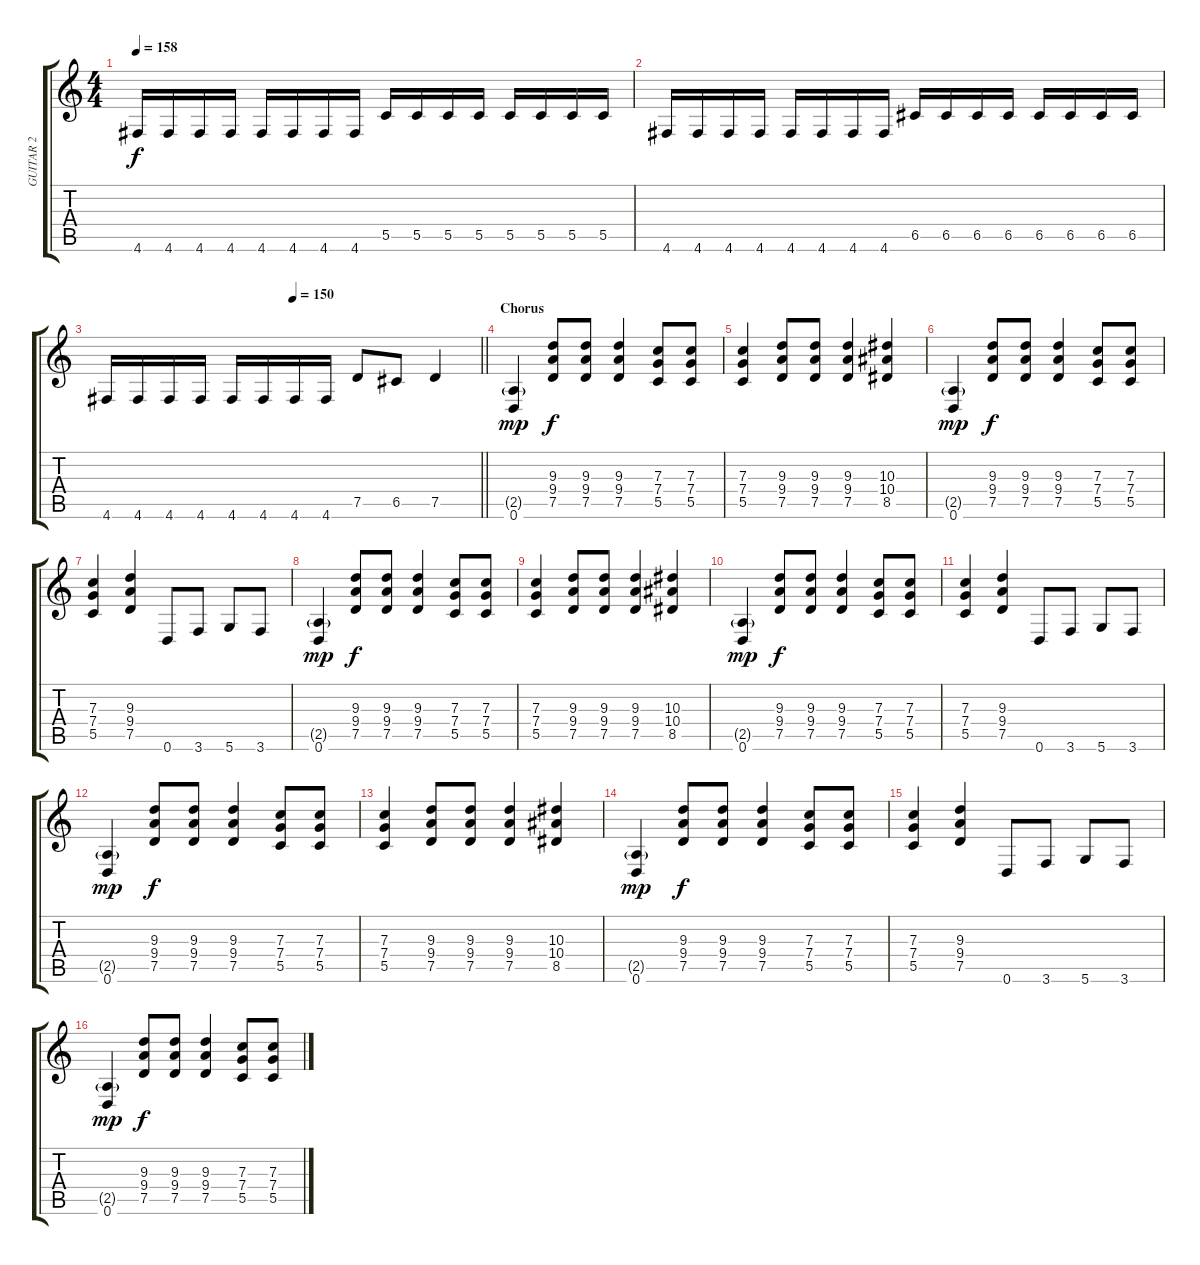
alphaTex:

\track ("GUITAR 2" "GUITAR 2") {instrument overdrivenguitar}
\staff {score tabs}
\tuning (D4 A3 F3 C3 G2 D2) {hide}
\ts (4 4)
\tempo 158
\clef g2
\ks c
4.6.16{dy f} 4.6.16 4.6.16 4.6.16 4.6.16 4.6.16 4.6.16 4.6.16 5.5.16 5.5.16 5.5.16 5.5.16 5.5.16 5.5.16 5.5.16 5.5.16 |
4.6.16 4.6.16 4.6.16 4.6.16 4.6.16 4.6.16 4.6.16 4.6.16 6.5.16 6.5.16 6.5.16 6.5.16 6.5.16 6.5.16 6.5.16 6.5.16 |
\tempo (150 0.5)
\barLineRight lightlight
4.6.16 4.6.16 4.6.16 4.6.16 4.6.16 4.6.16 4.6.16 4.6.16 7.5.8 6.5.8 7.5.4 |
\section ("" "Chorus")
(2.5{g} 0.6).4{dy mp} (9.3 9.4 7.5).8{dy f} (9.3 9.4 7.5).8 (9.3 9.4 7.5).4 (7.3 7.4 5.5).8 (7.3 7.4 5.5).8 |
(7.3 7.4 5.5).4 (9.3 9.4 7.5).8 (9.3 9.4 7.5).8 (9.3 9.4 7.5).4 (10.3 10.4 8.5).4 |
(2.5{g} 0.6).4{dy mp} (9.3 9.4 7.5).8{dy f} (9.3 9.4 7.5).8 (9.3 9.4 7.5).4 (7.3 7.4 5.5).8 (7.3 7.4 5.5).8 |
(7.3 7.4 5.5).4 (9.3 9.4 7.5).4 0.6.8 3.6.8 5.6.8 3.6.8 |
(2.5{g} 0.6).4{dy mp} (9.3 9.4 7.5).8{dy f} (9.3 9.4 7.5).8 (9.3 9.4 7.5).4 (7.3 7.4 5.5).8 (7.3 7.4 5.5).8 |
(7.3 7.4 5.5).4 (9.3 9.4 7.5).8 (9.3 9.4 7.5).8 (9.3 9.4 7.5).4 (10.3 10.4 8.5).4 |
(2.5{g} 0.6).4{dy mp} (9.3 9.4 7.5).8{dy f} (9.3 9.4 7.5).8 (9.3 9.4 7.5).4 (7.3 7.4 5.5).8 (7.3 7.4 5.5).8 |
(7.3 7.4 5.5).4 (9.3 9.4 7.5).4 0.6.8 3.6.8 5.6.8 3.6.8 |
(2.5{g} 0.6).4{dy mp} (9.3 9.4 7.5).8{dy f} (9.3 9.4 7.5).8 (9.3 9.4 7.5).4 (7.3 7.4 5.5).8 (7.3 7.4 5.5).8 |
(7.3 7.4 5.5).4 (9.3 9.4 7.5).8 (9.3 9.4 7.5).8 (9.3 9.4 7.5).4 (10.3 10.4 8.5).4 |
(2.5{g} 0.6).4{dy mp} (9.3 9.4 7.5).8{dy f} (9.3 9.4 7.5).8 (9.3 9.4 7.5).4 (7.3 7.4 5.5).8 (7.3 7.4 5.5).8 |
(7.3 7.4 5.5).4 (9.3 9.4 7.5).4 0.6.8 3.6.8 5.6.8 3.6.8 |
(2.5{g} 0.6).4{dy mp} (9.3 9.4 7.5).8{dy f} (9.3 9.4 7.5).8 (9.3 9.4 7.5).4 (7.3 7.4 5.5).8 (7.3 7.4 5.5).8
